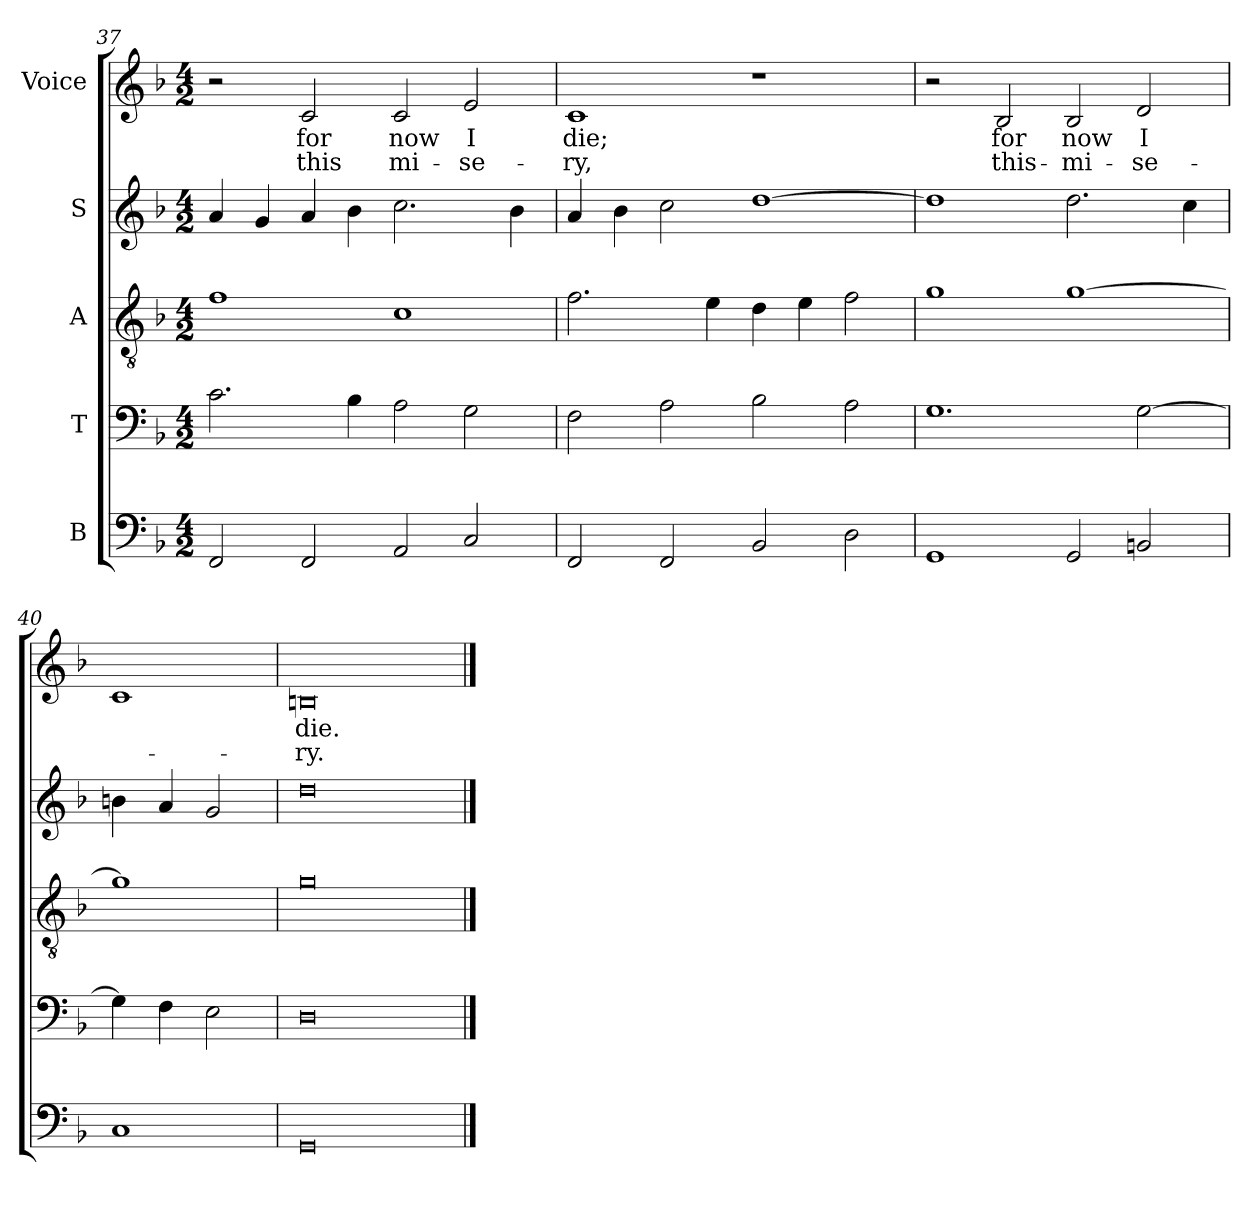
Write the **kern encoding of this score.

**kern	**kern	**kern	**kern	**kern	**text	**text
*part5	*part4	*part3	*part2	*part1	*part1	*part1
*staff5	*staff4	*staff3	*staff2	*staff1	*staff1	*staff1
*I"B	*I"T	*I"A	*I"S	*I"Voice	*	*
*clefF4	*clefF4	*clefGv2	*clefG2	*clefG2	*	*
*k[b-]	*k[b-]	*k[b-]	*k[b-]	*k[b-]	*	*
*F:	*F:	*F:	*F:	*F:	*	*
*M4/2	*M4/2	*M4/2	*M4/2	*M4/2	*	*
=37	=37	=37	=37	=37	=37	=37
2FF/	2.c\	1f	4a/	2r	.	.
.	.	.	4g/	.	.	.
!	!	!	!	!	!LO:LY:b	!LO:LY:b
2FF/	.	.	4a/	2c/	for	this
.	4B-\	.	4b-\	.	.	.
!	!	!	!	!	!LO:LY:b	!LO:LY:b
2AA/	2A\	1c	2.cc\	2c/	now	mi-
!	!	!	!	!	!LO:LY:b	!LO:LY:b
2C/	2G\	.	.	2e/	I	-se-
.	.	.	4b-\	.	.	.
=38	=38	=38	=38	=38	=38	=38
!	!	!	!	!	!LO:LY:b	!LO:LY:b
2FF/	2F\	2.f\	4a/	1c	die;	-ry,
.	.	.	4b-\	.	.	.
2FF/	2A\	.	2cc\	.	.	.
.	.	4e\	.	.	.	.
2BB-/	2B-\	4d\	[1dd	1r	.	.
.	.	4e\	.	.	.	.
2D\	2A\	2f\	.	.	.	.
=39	=39	=39	=39	=39	=39	=39
1GG	1.G	1g	1dd]	2r	.	.
!	!	!	!	!	!LO:LY:b	!LO:LY:b
.	.	.	.	2B-/	for	this-
!	!	!	!	!	!LO:LY:b	!LO:LY:b
2GG/	.	[1g	2.dd\	2B-/	now	-mi-
!	!	!	!	!	!LO:LY:b	!LO:LY:b
2BBn/	[2G\	.	.	2d/	I	-se-
.	.	.	4cc\	.	.	.
=40	=40	=40	=40	=40	=40	=40
1C	4G\]	1g]	4bn\	1c	.	.
.	4F\	.	4a/	.	.	.
.	2E\	.	2g/	.	.	.
=41	=41	=41	=41	=41	=41	=41
!	!	!	!	!	!LO:LY:b	!LO:LY:b
0GG	0D	0g	0dd	0Bn	die.	-ry.
==	==	==	==	==	==	==
*-	*-	*-	*-	*-	*-	*-
